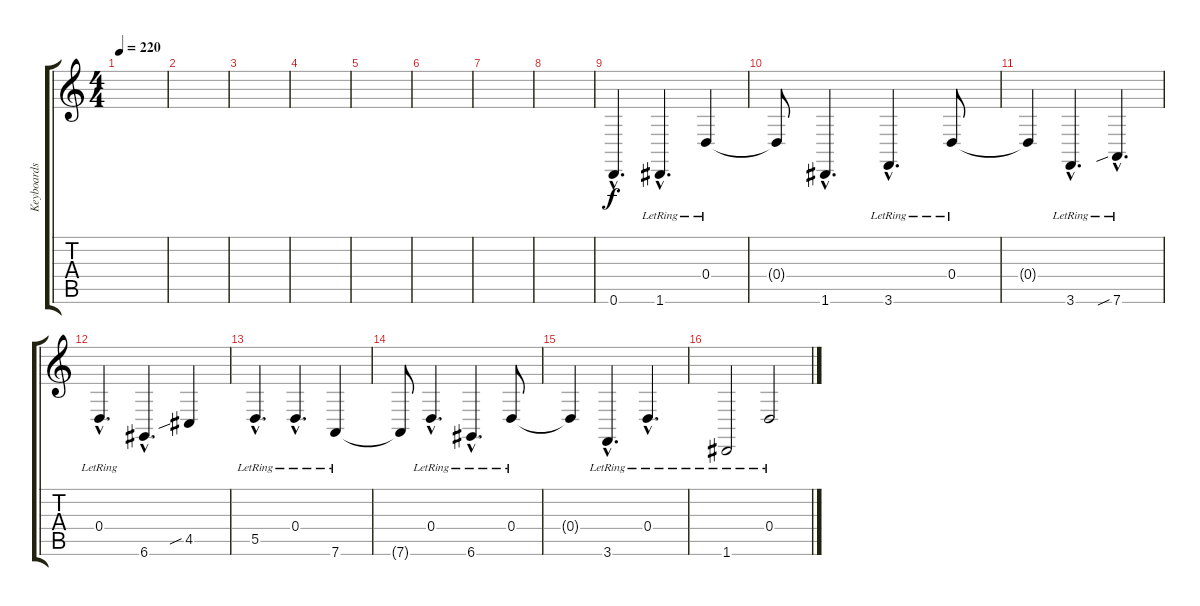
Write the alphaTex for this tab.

\track ("Keyboards" "Keyboards") {instrument stringensemble1}
\staff {score tabs}
\tuning (E4 B3 G3 D3 A2 D2) {hide}
\ts (4 4)
\tempo 220
\clef g2
\ks c
|
|
|
|
|
|
|
|
0.6{hac}.4{d volume 16 instrument acousticguitarsteel} 1.6{hac lr}.4{d} 0.4{lr}.4 |
0.4{t}.8{instrument acousticguitarsteel} 1.6{hac}.4{d} 3.6{hac lr}.4{d} 0.4{lr}.8 |
0.4{t}.4{instrument acousticguitarsteel} 3.6{hac lr}.4{d} 7.6{sib hac lr}.4{d} |
0.4{hac lr}.4{d instrument acousticguitarsteel} 6.6{hac}.4{d} 4.5{sib}.4 |
5.5{hac lr}.4{d instrument acousticguitarsteel} 0.4{hac lr}.4{d} 7.6{lr}.4 |
7.6{t}.8{instrument acousticguitarsteel} 0.4{hac lr}.4{d} 6.6{hac lr}.4{d} 0.4{lr}.8 |
0.4{t}.4{instrument acousticguitarsteel} 3.6{hac lr}.4{d} 0.4{hac lr}.4{d} |
1.6{lr}.2{instrument acousticguitarsteel} 0.4{lr}.2
